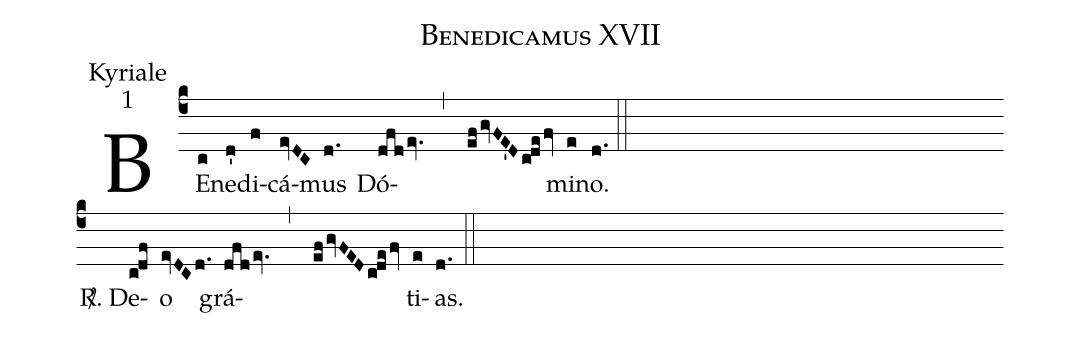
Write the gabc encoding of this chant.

name:Benedicamus XVII;
office-part:Kyriale;
mode:1;
%%
(c4) BE(c)ne(d')di(f)cá(evDC)mus(d.) Dó(dfd/ev.////,////efgvFE'D/c!defv)mi(e)no.(d.) (::)
(Z-)
<sp>R/</sp>. De(c!df)o(evDCd.) grá(dfd/ev.////,////efgvFED/c!defv)ti(e)as.(d.) (::)
